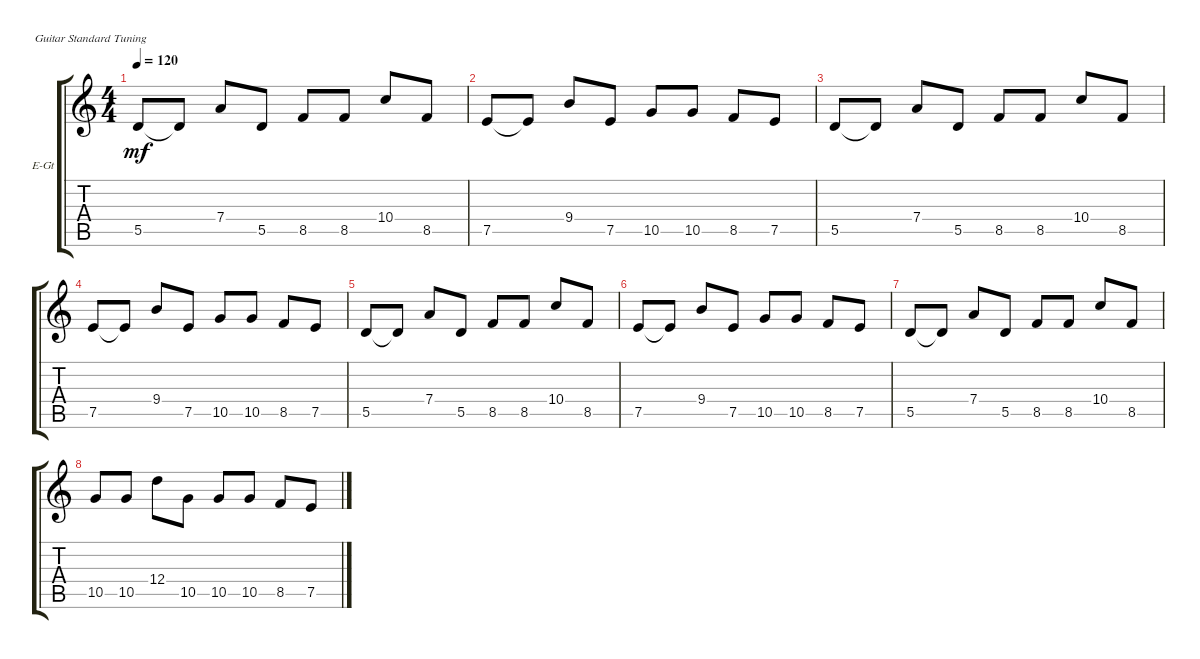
\defaultSystemsLayout 4
\bracketExtendMode groupsimilarinstruments
\firstSystemTrackNameOrientation horizontal
\otherSystemsTrackNameOrientation horizontal
\track ("Electric Guitar" "E-Gt") {instrument electricguitarclean}
\staff {score tabs}
\tuning (E4 B3 G3 D3 A2 E2)
\ts (4 4)
\tempo 120
\clef g2
\ks c
5.5.8{dy mf} 5.5{t}.8 7.4.8 5.5.8 8.5.8 8.5.8 10.4.8 8.5.8 |
7.5.8 7.5{t}.8 9.4.8 7.5.8 10.5.8 10.5.8 8.5.8 7.5.8 |
5.5.8 5.5{t}.8 7.4.8 5.5.8 8.5.8 8.5.8 10.4.8 8.5.8 |
7.5.8 7.5{t}.8 9.4.8 7.5.8 10.5.8 10.5.8 8.5.8 7.5.8 |
5.5.8 5.5{t}.8 7.4.8 5.5.8 8.5.8 8.5.8 10.4.8 8.5.8 |
7.5.8 7.5{t}.8 9.4.8 7.5.8 10.5.8 10.5.8 8.5.8 7.5.8 |
5.5.8 5.5{t}.8 7.4.8 5.5.8 8.5.8 8.5.8 10.4.8 8.5.8 |
10.5.8 10.5.8 12.4.8 10.5.8 10.5.8 10.5.8 8.5.8 7.5.8
